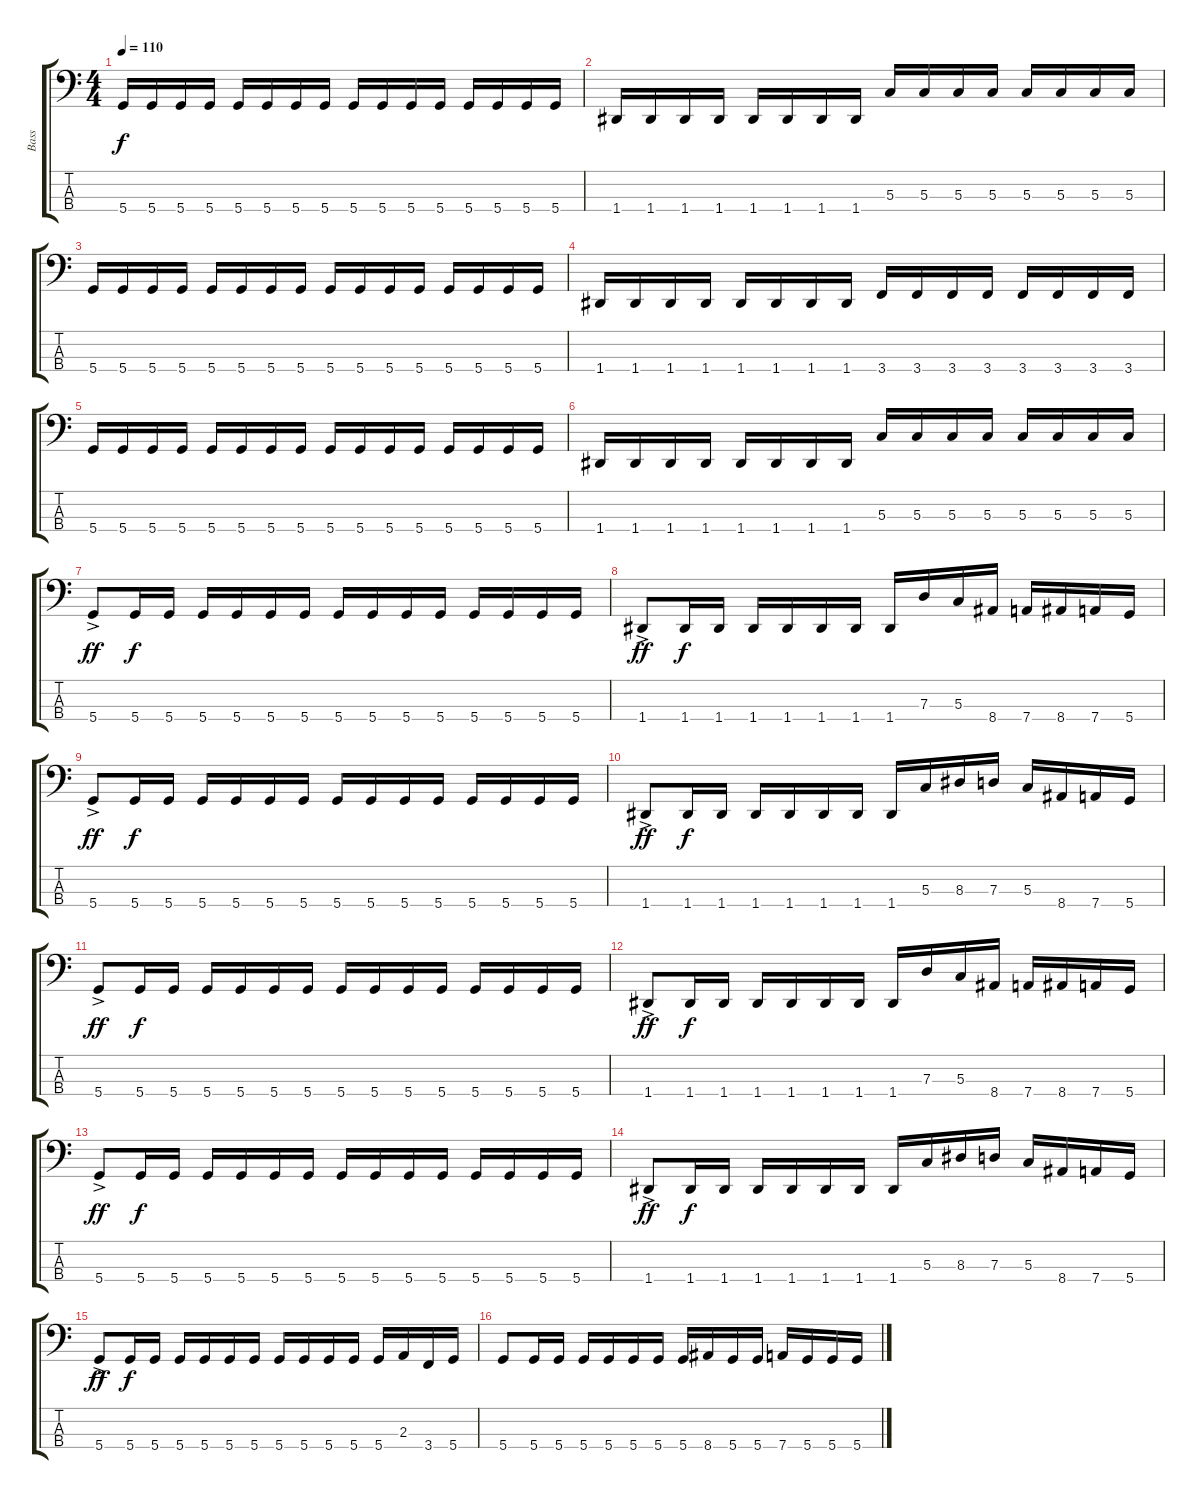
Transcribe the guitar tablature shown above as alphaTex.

\track ("Bass" "Bass") {instrument electricbasspick}
\staff {score tabs}
\tuning (F2 C2 G1 D1) {hide}
\ts (4 4)
\tempo 110
\clef f4
\ks c
5.4.16{dy f} 5.4.16 5.4.16 5.4.16 5.4.16 5.4.16 5.4.16 5.4.16 5.4.16 5.4.16 5.4.16 5.4.16 5.4.16 5.4.16 5.4.16 5.4.16 |
1.4.16 1.4.16 1.4.16 1.4.16 1.4.16 1.4.16 1.4.16 1.4.16 5.3.16 5.3.16 5.3.16 5.3.16 5.3.16 5.3.16 5.3.16 5.3.16 |
5.4.16 5.4.16 5.4.16 5.4.16 5.4.16 5.4.16 5.4.16 5.4.16 5.4.16 5.4.16 5.4.16 5.4.16 5.4.16 5.4.16 5.4.16 5.4.16 |
1.4.16 1.4.16 1.4.16 1.4.16 1.4.16 1.4.16 1.4.16 1.4.16 3.4.16 3.4.16 3.4.16 3.4.16 3.4.16 3.4.16 3.4.16 3.4.16 |
5.4.16 5.4.16 5.4.16 5.4.16 5.4.16 5.4.16 5.4.16 5.4.16 5.4.16 5.4.16 5.4.16 5.4.16 5.4.16 5.4.16 5.4.16 5.4.16 |
1.4.16 1.4.16 1.4.16 1.4.16 1.4.16 1.4.16 1.4.16 1.4.16 5.3.16 5.3.16 5.3.16 5.3.16 5.3.16 5.3.16 5.3.16 5.3.16 |
5.4{ac}.8{dy ff} 5.4.16{dy f} 5.4.16 5.4.16 5.4.16 5.4.16 5.4.16 5.4.16 5.4.16 5.4.16 5.4.16 5.4.16 5.4.16 5.4.16 5.4.16 |
1.4{ac}.8{dy ff} 1.4.16{dy f} 1.4.16 1.4.16 1.4.16 1.4.16 1.4.16 1.4.16 7.3.16 5.3.16 8.4.16 7.4.16 8.4.16 7.4.16 5.4.16 |
5.4{ac}.8{dy ff} 5.4.16{dy f} 5.4.16 5.4.16 5.4.16 5.4.16 5.4.16 5.4.16 5.4.16 5.4.16 5.4.16 5.4.16 5.4.16 5.4.16 5.4.16 |
1.4{ac}.8{dy ff} 1.4.16{dy f} 1.4.16 1.4.16 1.4.16 1.4.16 1.4.16 1.4.16 5.3.16 8.3.16 7.3.16 5.3.16 8.4.16 7.4.16 5.4.16 |
5.4{ac}.8{dy ff} 5.4.16{dy f} 5.4.16 5.4.16 5.4.16 5.4.16 5.4.16 5.4.16 5.4.16 5.4.16 5.4.16 5.4.16 5.4.16 5.4.16 5.4.16 |
1.4{ac}.8{dy ff} 1.4.16{dy f} 1.4.16 1.4.16 1.4.16 1.4.16 1.4.16 1.4.16 7.3.16 5.3.16 8.4.16 7.4.16 8.4.16 7.4.16 5.4.16 |
5.4{ac}.8{dy ff} 5.4.16{dy f} 5.4.16 5.4.16 5.4.16 5.4.16 5.4.16 5.4.16 5.4.16 5.4.16 5.4.16 5.4.16 5.4.16 5.4.16 5.4.16 |
1.4{ac}.8{dy ff} 1.4.16{dy f} 1.4.16 1.4.16 1.4.16 1.4.16 1.4.16 1.4.16 5.3.16 8.3.16 7.3.16 5.3.16 8.4.16 7.4.16 5.4.16 |
5.4{ac}.8{dy ff} 5.4.16{dy f} 5.4.16 5.4.16 5.4.16 5.4.16 5.4.16 5.4.16 5.4.16 5.4.16 5.4.16 5.4.16 2.3.16 3.4.16 5.4.16 |
5.4.8 5.4.16 5.4.16 5.4.16 5.4.16 5.4.16 5.4.16 5.4.16 8.4.16 5.4.16 5.4.16 7.4.16 5.4.16 5.4.16 5.4.16
